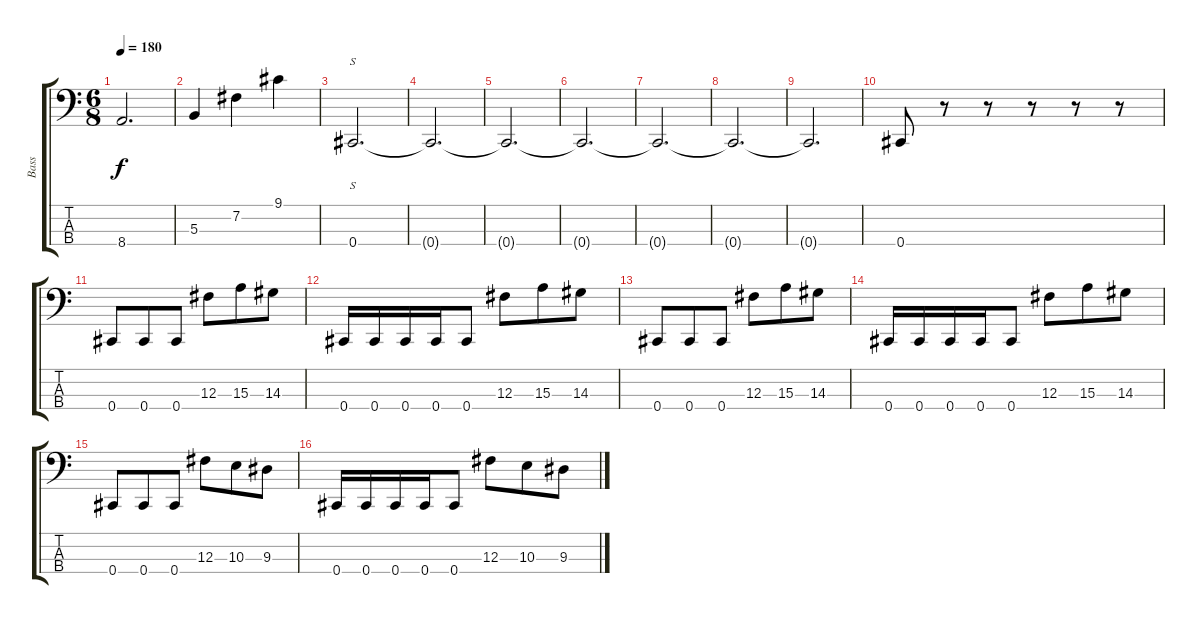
\track ("Bass" "Bass") {instrument electricbassfinger}
\staff {score tabs}
\tuning (E2 B1 Gb1 Db1) {hide}
\ts (6 8)
\tempo 180
\clef f4
\ks c
8.4{t}.2{d dy f} |
5.3.4 7.2.4 9.1.4 |
0.4.2{s d} |
0.4{t}.2{d} |
0.4{t}.2{d} |
0.4{t}.2{d} |
0.4{t}.2{d} |
0.4{t}.2{d} |
0.4{t}.2{d} |
0.4.8 r.8 r.8 r.8 r.8 r.8 |
0.4.8 0.4.8 0.4.8 12.3.8 15.3.8 14.3.8 |
0.4.16 0.4.16 0.4.16 0.4.16 0.4.8 12.3.8 15.3.8 14.3.8 |
0.4.8 0.4.8 0.4.8 12.3.8 15.3.8 14.3.8 |
0.4.16 0.4.16 0.4.16 0.4.16 0.4.8 12.3.8 15.3.8 14.3.8 |
0.4.8 0.4.8 0.4.8 12.3.8 10.3.8 9.3.8 |
0.4.16 0.4.16 0.4.16 0.4.16 0.4.8 12.3.8 10.3.8 9.3.8
